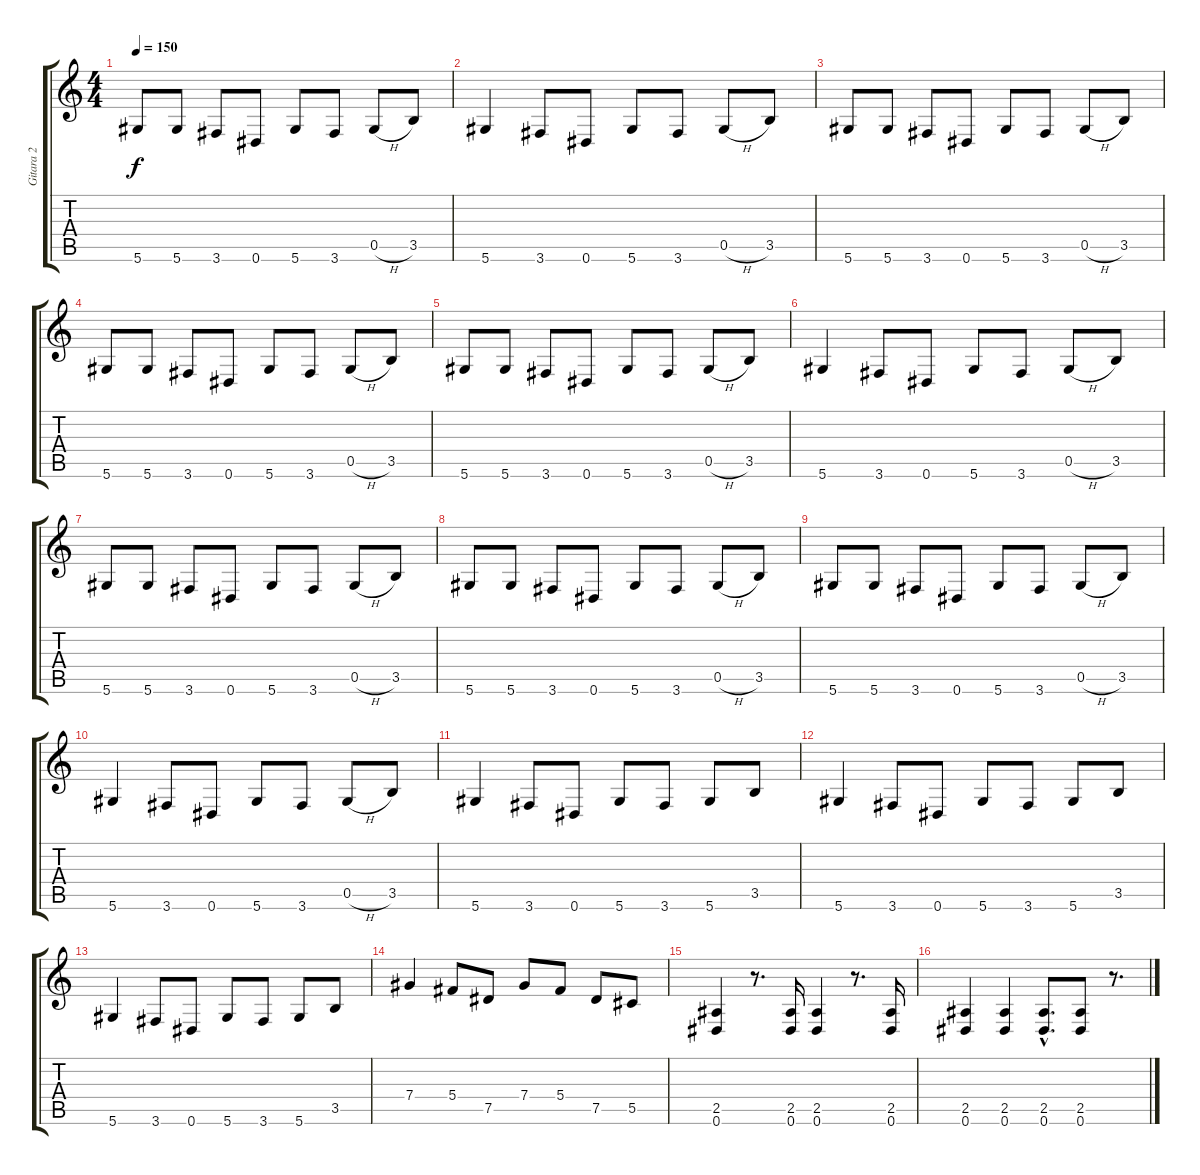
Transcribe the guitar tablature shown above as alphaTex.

\track ("Gitara 2" "Gitara 2") {instrument distortionguitar}
\staff {score tabs}
\tuning (Eb4 Bb3 Gb3 Db3 Ab2 Eb2) {hide}
\ts (4 4)
\tempo 150
\clef g2
\ks c
5.6.8{dy f} 5.6.8 3.6.8 0.6.8 5.6.8 3.6.8 0.5{h}.8 3.5.8 |
5.6.4 3.6.8 0.6.8 5.6.8 3.6.8 0.5{h}.8 3.5.8 |
5.6.8 5.6.8 3.6.8 0.6.8 5.6.8 3.6.8 0.5{h}.8 3.5.8 |
5.6.8 5.6.8 3.6.8 0.6.8 5.6.8 3.6.8 0.5{h}.8 3.5.8 |
5.6.8 5.6.8 3.6.8 0.6.8 5.6.8 3.6.8 0.5{h}.8 3.5.8 |
5.6.4 3.6.8 0.6.8 5.6.8 3.6.8 0.5{h}.8 3.5.8 |
5.6.8 5.6.8 3.6.8 0.6.8 5.6.8 3.6.8 0.5{h}.8 3.5.8 |
5.6.8 5.6.8 3.6.8 0.6.8 5.6.8 3.6.8 0.5{h}.8 3.5.8 |
5.6.8 5.6.8 3.6.8 0.6.8 5.6.8 3.6.8 0.5{h}.8 3.5.8 |
5.6.4 3.6.8 0.6.8 5.6.8 3.6.8 0.5{h}.8 3.5.8 |
5.6.4 3.6.8 0.6.8 5.6.8 3.6.8 5.6.8 3.5.8 |
5.6.4 3.6.8 0.6.8 5.6.8 3.6.8 5.6.8 3.5.8 |
5.6.4 3.6.8 0.6.8 5.6.8 3.6.8 5.6.8 3.5.8 |
7.4.4 5.4.8 7.5.8 7.4.8 5.4.8 7.5.8 5.5.8 |
(2.5 0.6).4 r.8{d} (2.5 0.6).16 (2.5 0.6).4 r.8{d} (2.5 0.6).16 |
(2.5 0.6).4 (2.5 0.6).4 (2.5{hac} 0.6{hac}).8{d} (2.5 0.6).8 r.8{d}
